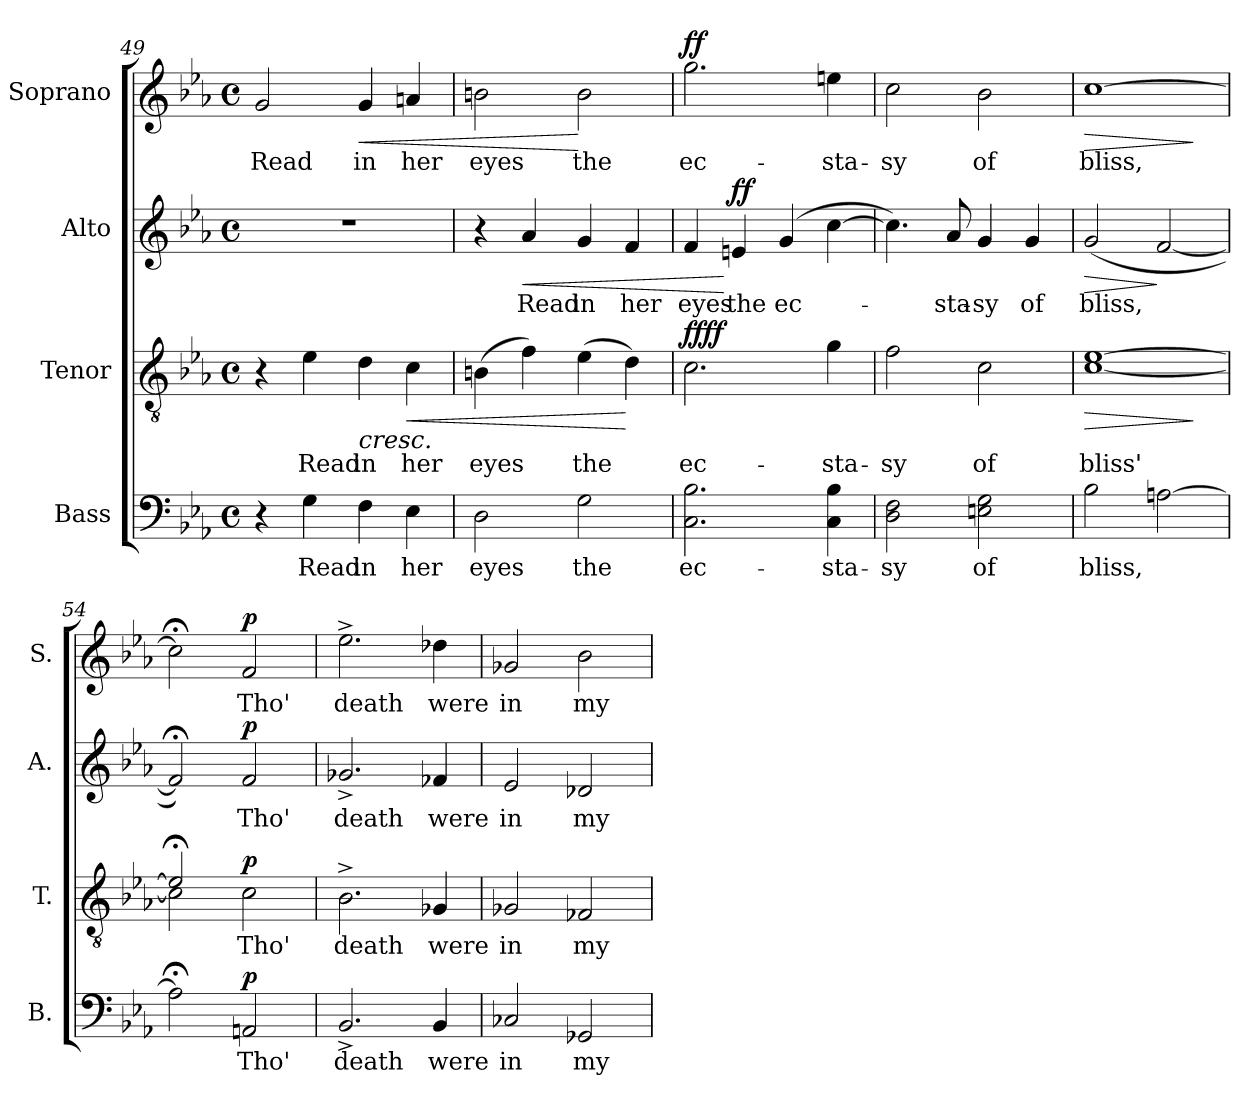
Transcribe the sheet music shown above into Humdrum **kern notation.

**kern	**text	**dynam	**kern	**text	**dynam	**kern	**text	**dynam	**kern	**text	**dynam
*part4	*part4	*part4	*part3	*part3	*part3	*part2	*part2	*part2	*part1	*part1	*part1
*staff4	*staff4	*staff4	*staff3	*staff3	*staff3	*staff2	*staff2	*staff2	*staff1	*staff1	*staff1
*I"Bass	*	*	*I"Tenor	*	*	*I"Alto	*	*	*I"Soprano	*	*
*I'B.	*	*	*I'T.	*	*	*I'A.	*	*	*I'S.	*	*
*clefF4	*	*	*clefGv2	*	*	*clefG2	*	*	*clefG2	*	*
*	*	*	*ITrd7c12	*	*	*	*	*	*	*	*
*k[b-e-a-]	*	*	*k[b-e-a-]	*	*	*k[b-e-a-]	*	*	*k[b-e-a-]	*	*
*E-:	*	*	*E-:	*	*	*E-:	*	*	*E-:	*	*
*M4/4	*	*	*M4/4	*	*	*M4/4	*	*	*M4/4	*	*
*met(c)	*	*	*met(c)	*	*	*met(c)	*	*	*met(c)	*	*
=49	=49	=49	=49	=49	=49	=49	=49	=49	=49	=49	=49
!	!	!	!	!	!	!	!	!	!	!LO:LY:b:color=#000000	!
4r	.	.	4r	.	.	1r	.	.	2gi/	Read	.
!	!LO:LY:b:color=#000000	!	!	!	!	!	!	!	!	!	!
!	!	!	!	!LO:LY:b:color=#000000	!	!	!	!	!	!	!
4Gi\	Read	.	4E-i\	Read	.	.	.	.	.	.	.
!	!LO:LY:b:color=#000000	!	!	!	!	!	!	!	!	!	!
!	!	!	!	!LO:LY:b:color=#000000	!LO:HP:b	!	!	!	!	!	!
!	!	!	!	!	!	!	!	!	!	!LO:LY:b:color=#000000	!LO:HP:b
4Fi\	in	.	4Di\	in	<	.	.	.	4gi/	in	<
!	!LO:LY:b:color=#000000	!	!	!	!	!	!	!	!	!	!
!	!	!	!	!LO:LY:b:color=#000000	!LO:HP:b	!	!	!	!	!	!
!	!	!	!	!	!	!	!	!	!	!LO:LY:b:color=#000000	!
4E-i\	her	.	4Ci\	her	<	.	.	.	4ani/	her	.
=50	=50	=50	=50	=50	=50	=50	=50	=50	=50	=50	=50
!	!LO:LY:b:color=#000000	!	!	!	!	!	!	!	!	!	!
!	!	!	!	!LO:LY:b:color=#000000	!	!	!	!	!	!	!
!	!	!	!	!	!	!	!	!	!	!LO:LY:b:color=#000000	!
2Di\	eyes	.	(4BBni\	eyes	.	4r	.	.	2bni\	eyes	.
!	!	!	!	!	!	!	!LO:LY:b:color=#000000	!LO:HP:b	!	!	!
.	.	.	4Fi\)	.	.	4a-i/	Read	<	.	.	.
!	!LO:LY:b:color=#000000	!	!	!	!	!	!	!	!	!	!
!	!	!	!	!LO:LY:b:color=#000000	!	!	!	!	!	!	!
!	!	!	!	!	!	!	!LO:LY:b:color=#000000	!	!	!	!
!	!	!	!	!	!	!	!	!	!	!LO:LY:b:color=#000000	!
2Gi\	the	.	(4E-i\	the	.	4gi/	in	.	2bi\	the	[
!	!	!	!	!	!	!	!LO:LY:b:color=#000000	!	!	!	!
.	.	.	4Di\)	.	[ [	4fi/	her	.	.	.	.
=51	=51	=51	=51	=51	=51	=51	=51	=51	=51	=51	=51
!	!LO:LY:b:color=#000000	!	!	!	!	!	!	!	!	!	!
!	!	!	!	!LO:LY:b:color=#000000	!	!	!	!	!	!	!
!	!	!	!	!	!	!	!LO:LY:b:color=#000000	!	!	!	!
!	!	!	!	!	!	!	!	!	!	!LO:LY:b:color=#000000	!
2.Ci\ 2.B-i	ec-	.	2.Ci\	ec-	ff ff	4fi/	eyes	.	2.ggi\	ec-	ff
!	!	!	!	!	!	!	!LO:LY:b:color=#000000	!	!	!	!
.	.	.	.	.	.	4eni/	the	[ ff	.	.	.
!	!	!	!	!	!	!	!LO:LY:b:color=#000000	!	!	!	!
.	.	.	.	.	.	(4gi/	ec-	.	.	.	.
!	!LO:LY:b:color=#000000	!	!	!	!	!	!	!	!	!	!
!	!	!	!	!LO:LY:b:color=#000000	!	!	!	!	!	!	!
!	!	!	!	!	!	!	!	!	!	!LO:LY:b:color=#000000	!
4Ci\ 4B-i	-sta-	.	4Gi\	-sta-	.	[4cci\	.	.	4eeni\	-sta-	.
=52	=52	=52	=52	=52	=52	=52	=52	=52	=52	=52	=52
!	!LO:LY:b:color=#000000	!	!	!	!	!	!	!	!	!	!
!	!	!	!	!LO:LY:b:color=#000000	!	!	!	!	!	!	!
!	!	!	!	!	!	!	!	!	!	!LO:LY:b:color=#000000	!
2Di\ 2Fi	-sy	.	2Fi\	-sy	.	4.cci\])	.	.	2cci\	-sy	.
!	!	!	!	!	!	!	!LO:LY:b:color=#000000	!	!	!	!
.	.	.	.	.	.	8a-i/	-sta-	.	.	.	.
!	!LO:LY:b:color=#000000	!	!	!	!	!	!	!	!	!	!
!	!	!	!	!LO:LY:b:color=#000000	!	!	!	!	!	!	!
!	!	!	!	!	!	!	!LO:LY:b:color=#000000	!	!	!	!
!	!	!	!	!	!	!	!	!	!	!LO:LY:b:color=#000000	!
2Eni\ 2Gi	of	.	2Ci\	of	.	4gi/	-sy	.	2b-i\	of	.
!	!	!	!	!	!	!	!LO:LY:b:color=#000000	!	!	!	!
.	.	.	.	.	.	4gi/	of	.	.	.	.
!!LO:LB:g=z
=53	=53	=53	=53	=53	=53	=53	=53	=53	=53	=53	=53
!	!LO:LY:b:color=#000000	!	!	!	!	!	!	!	!	!	!
!	!	!	!	!LO:LY:b:color=#000000	!LO:HP:b	!	!	!	!	!	!
!	!	!	!	!	!	!	!LO:LY:b:color=#000000	!LO:HP:b	!	!	!
!	!	!	!	!	!	!	!	!LO:HP:n=1:b	!	!	!
!	!	!	!	!	!	!	!	!	!	!LO:LY:b:color=#000000	!LO:HP:b
2B-i\	bliss,	.	[1Ci [1E-i	bliss'	>	(2gi/	bliss,	> >	[1cci	bliss,	>
[2Ani\	.	.	.	.	.	[2fi/	.	]	.	.	.
.	.	.	.	.	]	.	.	]	.	.	]
=54	=54	=54	=54	=54	=54	=54	=54	=54	=54	=54	=54
*	*	*	*^	*	*	*	*	*	*	*	*
2A;i\]	.	.	2E-;i/]	2Ci\]	.	.	2f;i/])	.	.	2cc;i\]	.	.
!	!LO:LY:b:color=#000000	!	!	!	!	!	!	!	!	!	!	!
!	!	!	!	!	!LO:LY:b:color=#000000	!	!	!	!	!	!	!
!	!	!	!	!	!	!	!	!LO:LY:b:color=#000000	!	!	!	!
!	!	!	!	!	!	!	!	!	!	!	!LO:LY:b:color=#000000	!
2AAni/	Tho'	p	2Ci\	2ryy	Tho'	p	2fi/	Tho'	p	2fi/	Tho'	p
*	*	*	*v	*v	*	*	*	*	*	*	*	*
=55	=55	=55	=55	=55	=55	=55	=55	=55	=55	=55	=55
*	*	*	*^	*	*	*	*	*	*	*	*
!	!LO:LY:b:color=#000000	!	!	!	!	!	!	!	!	!	!	!
*	*	*	*v	*v	*	*	*	*	*	*	*	*
*	*	*	*^	*	*	*	*	*	*	*	*
!	!	!	!	!	!LO:LY:b:color=#000000	!	!	!	!	!	!	!
*	*	*	*v	*v	*	*	*	*	*	*	*	*
*	*	*	*^	*	*	*	*	*	*	*	*
!	!	!	!	!	!	!	!	!LO:LY:b:color=#000000	!	!	!	!
*	*	*	*v	*v	*	*	*	*	*	*	*	*
*	*	*	*^	*	*	*	*	*	*	*	*
!	!	!	!	!	!	!	!	!	!	!	!LO:LY:b:color=#000000	!
*	*	*	*v	*v	*	*	*	*	*	*	*	*
2.BB-^i/	death	.	2.BB-^i\	death	.	2.g-X^i/	death	.	2.ee-^i\	death	.
!	!LO:LY:b:color=#000000	!	!	!	!	!	!	!	!	!	!
!	!	!	!	!LO:LY:b:color=#000000	!	!	!	!	!	!	!
!	!	!	!	!	!	!	!LO:LY:b:color=#000000	!	!	!	!
!	!	!	!	!	!	!	!	!	!	!LO:LY:b:color=#000000	!
4BB-i/	were	.	4GG-Xi/	were	.	4f-Xi/	were	.	4dd-Xi\	were	.
=56	=56	=56	=56	=56	=56	=56	=56	=56	=56	=56	=56
!	!LO:LY:b:color=#000000	!	!	!	!	!	!	!	!	!	!
!	!	!	!	!LO:LY:b:color=#000000	!	!	!	!	!	!	!
!	!	!	!	!	!	!	!LO:LY:b:color=#000000	!	!	!	!
!	!	!	!	!	!	!	!	!	!	!LO:LY:b:color=#000000	!
2C-Xi/	in	.	2GG-Xi/	in	.	2e-i/	in	.	2g-Xi/	in	.
!	!LO:LY:b:color=#000000	!	!	!	!	!	!	!	!	!	!
!	!	!	!	!LO:LY:b:color=#000000	!	!	!	!	!	!	!
!	!	!	!	!	!	!	!LO:LY:b:color=#000000	!	!	!	!
!	!	!	!	!	!	!	!	!	!	!LO:LY:b:color=#000000	!
2GG-Xi/	my	.	2FF-Xi/	my	.	2d-Xi/	my	.	2b-i\	my	.
=	=	=	=	=	=	=	=	=	=	=	=
*-	*-	*-	*-	*-	*-	*-	*-	*-	*-	*-	*-
